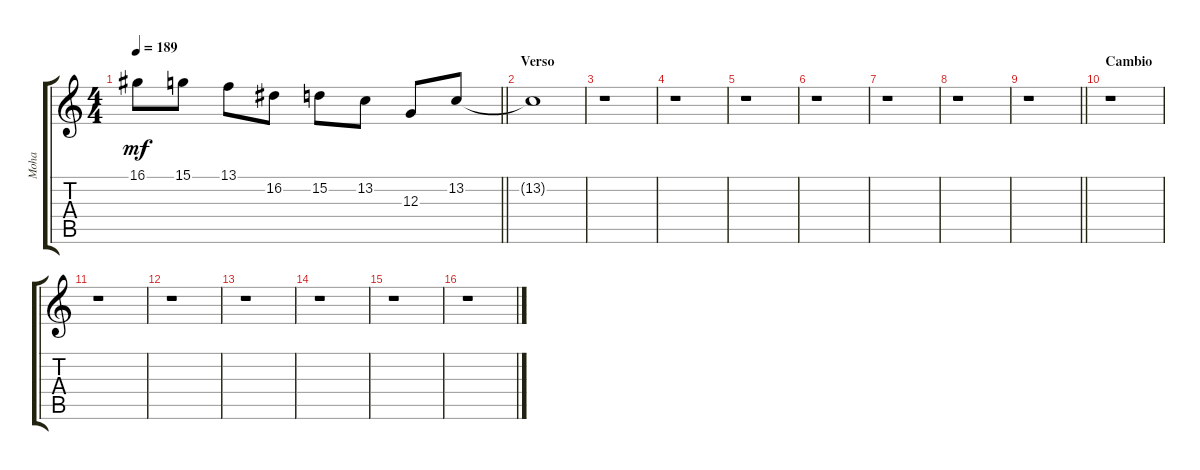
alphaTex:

\track ("Moha" "Moha") {instrument violin}
\staff {score tabs}
\tuning (E4 B3 G3 D3 A2 E2) {hide}
\ts (4 4)
\tempo 189
\clef g2
\barLineRight lightlight
\ks c
16.1{t}.8{dy mf} 15.1.8 13.1.8 16.2.8 15.2.8 13.2.8 12.3.8 13.2.8 |
\section ("" "Verso")
13.2{t}.1 |
r.1 |
r.1 |
r.1 |
r.1 |
r.1 |
r.1 |
\barLineRight lightlight
r.1 |
\section ("" "Cambio")
r.1 |
r.1 |
r.1 |
r.1 |
r.1 |
r.1 |
r.1
